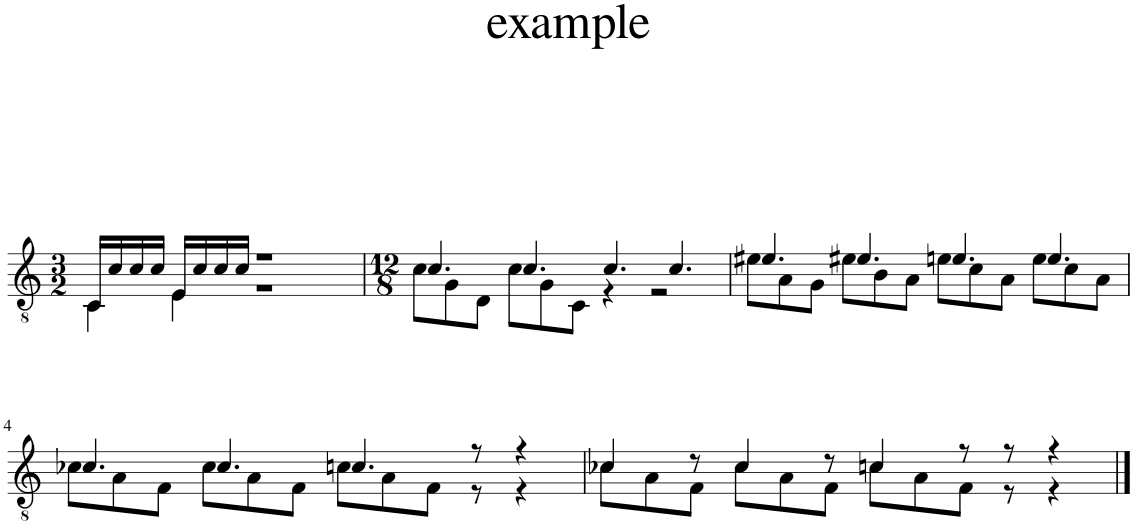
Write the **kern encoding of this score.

**kern
*part1
*staff1
*I"Classical Guitar
*I'Guit.
*clefGv2
*k[]
*M3/2
=1
*^
16C/LL	4C\
16c/	.
16c/	.
16c/JJ	.
16E/LL	4E\
16c/	.
16c/	.
16c/JJ	.
1r	1r
=2	=2
*M12/8	*
4.c/	8c\L
.	8G\
.	8D\J
4.c/	8c\L
.	8G\
.	8C\J
4.c/	4r
.	2r
4.c/	.
=3	=3
4.e#X/	8e#X\L
.	8A\
.	8G\J
4.e#/	8e#X\L
.	8B\
.	8A\J
4.en/	8e\L
.	8c\
.	8A\J
4.e/	8e\L
.	8c\
.	8A\J
!!LO:LB:g=z	!!
=4	=4
4.c-X/	8c-X\L
.	8A\
.	8F\J
4.c-/	8c-\L
.	8A\
.	8F\J
4.cn/	8c\L
.	8A\
.	8F\J
8r	8r
4r	4r
=5	=5
4c-X/	8c-X\L
.	8A\
8r	8F\J
4c-/	8c-\L
.	8A\
8r	8F\J
4cn/	8c\L
.	8A\
8r	8F\J
8r	8r
4r	4r
*v	*v
==
*-
